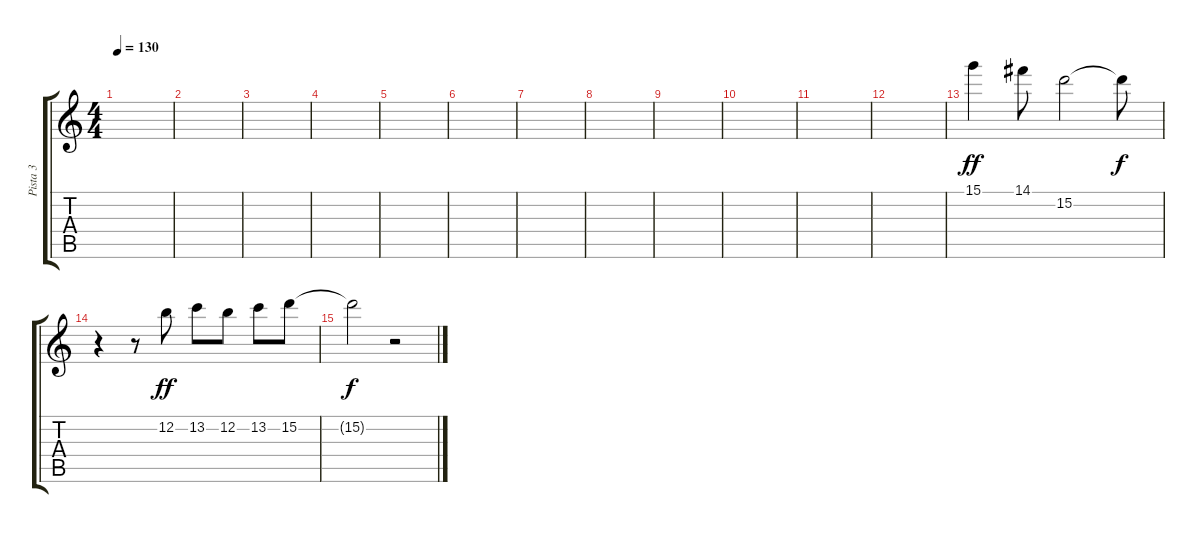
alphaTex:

\track ("Pista 3" "Pista 3") {instrument electricguitarclean}
\staff {score tabs}
\tuning (E4 B3 G3 D3 A2 E2) {hide}
\ts (4 4)
\tempo 130
\clef g2
\ks c
|
|
|
|
|
|
|
|
|
|
|
|
15.1.4{dy ff} 14.1.8 15.2.2 15.2{t}.8{dy f} |
r.4 r.8 12.2.8{dy ff} 13.2.8 12.2.8 13.2.8 15.2.8 |
15.2{t}.2{dy f} r.2
